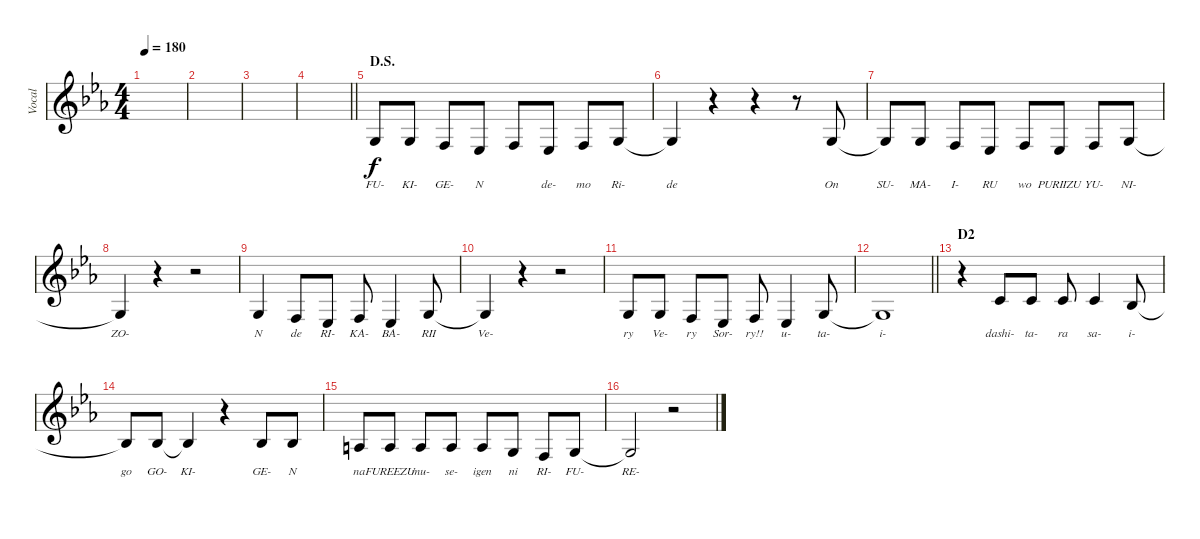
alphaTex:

\track ("Vocal" "Vocal") {instrument cello}
\staff {score}
\tuning (E4 B3 G3 D3 A2 E2) {hide}
\ts (4 4)
\tempo 180
\clef g2
\ks cminor
|
|
|
\barLineRight lightlight
|
\section ("" "D.S.")
0.3.8{lyrics (0 "FU-") lyrics (1 "") lyrics (2 "") lyrics (3 "") lyrics (4 "")} 0.3.8{lyrics (0 "KI-") lyrics (1 "") lyrics (2 "") lyrics (3 "") lyrics (4 "")} 3.4.8{lyrics (0 "GE-") lyrics (1 "") lyrics (2 "") lyrics (3 "") lyrics (4 "")} 1.4.8{lyrics (0 "N") lyrics (1 "") lyrics (2 "") lyrics (3 "") lyrics (4 "")} 3.4.8{lyrics (0 "") lyrics (1 "") lyrics (2 "") lyrics (3 "") lyrics (4 "")} 1.4.8{lyrics (0 "de-") lyrics (1 "") lyrics (2 "") lyrics (3 "") lyrics (4 "")} 3.4.8{lyrics (0 "mo") lyrics (1 "") lyrics (2 "") lyrics (3 "") lyrics (4 "")} 0.3.8{lyrics (0 "Ri-") lyrics (1 "") lyrics (2 "") lyrics (3 "") lyrics (4 "")} |
0.3{t}.4{lyrics (0 "de") lyrics (1 "") lyrics (2 "") lyrics (3 "") lyrics (4 "")} r.4 r.4 r.8 0.3.8{lyrics (0 "On") lyrics (1 "") lyrics (2 "") lyrics (3 "") lyrics (4 "")} |
0.3{t}.8{lyrics (0 "SU-") lyrics (1 "") lyrics (2 "") lyrics (3 "") lyrics (4 "")} 0.3.8{lyrics (0 "MA-") lyrics (1 "") lyrics (2 "") lyrics (3 "") lyrics (4 "")} 3.4.8{lyrics (0 "I-") lyrics (1 "") lyrics (2 "") lyrics (3 "") lyrics (4 "")} 1.4.8{lyrics (0 "RU") lyrics (1 "") lyrics (2 "") lyrics (3 "") lyrics (4 "")} 3.4.8{lyrics (0 "wo") lyrics (1 "") lyrics (2 "") lyrics (3 "") lyrics (4 "")} 1.4.8{lyrics (0 "PURIIZU") lyrics (1 "") lyrics (2 "") lyrics (3 "") lyrics (4 "")} 3.4.8{lyrics (0 "YU-") lyrics (1 "") lyrics (2 "") lyrics (3 "") lyrics (4 "")} 0.3.8{lyrics (0 "NI-") lyrics (1 "") lyrics (2 "") lyrics (3 "") lyrics (4 "")} |
0.3{t}.4{lyrics (0 "ZO-") lyrics (1 "") lyrics (2 "") lyrics (3 "") lyrics (4 "")} r.4 r.2 |
0.3.4{lyrics (0 "N") lyrics (1 "") lyrics (2 "") lyrics (3 "") lyrics (4 "")} 3.4.8{lyrics (0 "de") lyrics (1 "") lyrics (2 "") lyrics (3 "") lyrics (4 "")} 1.4.8{lyrics (0 "RI-") lyrics (1 "") lyrics (2 "") lyrics (3 "") lyrics (4 "")} 3.4.8{lyrics (0 "KA-") lyrics (1 "") lyrics (2 "") lyrics (3 "") lyrics (4 "")} 1.4.4{lyrics (0 "BA-") lyrics (1 "") lyrics (2 "") lyrics (3 "") lyrics (4 "")} 0.3.8{lyrics (0 "RII") lyrics (1 "") lyrics (2 "") lyrics (3 "") lyrics (4 "")} |
0.3{t}.4{lyrics (0 "Ve-") lyrics (1 "") lyrics (2 "") lyrics (3 "") lyrics (4 "")} r.4 r.2 |
0.3.8{lyrics (0 "ry") lyrics (1 "") lyrics (2 "") lyrics (3 "") lyrics (4 "")} 0.3.8{lyrics (0 "Ve-") lyrics (1 "") lyrics (2 "") lyrics (3 "") lyrics (4 "")} 3.4.8{lyrics (0 "ry") lyrics (1 "") lyrics (2 "") lyrics (3 "") lyrics (4 "")} 1.4.8{lyrics (0 "Sor-") lyrics (1 "") lyrics (2 "") lyrics (3 "") lyrics (4 "")} 3.4.8{lyrics (0 "ry!!") lyrics (1 "") lyrics (2 "") lyrics (3 "") lyrics (4 "")} 1.4.4{lyrics (0 "u-") lyrics (1 "") lyrics (2 "") lyrics (3 "") lyrics (4 "")} 0.3.8{lyrics (0 "ta-") lyrics (1 "") lyrics (2 "") lyrics (3 "") lyrics (4 "")} |
\barLineRight lightlight
0.3{t}.1{lyrics (0 "i-") lyrics (1 "") lyrics (2 "") lyrics (3 "") lyrics (4 "")} |
\section ("" "D2")
r.4 1.2.8{lyrics (0 "dashi-") lyrics (1 "") lyrics (2 "") lyrics (3 "") lyrics (4 "")} 1.2.8{lyrics (0 "ta-") lyrics (1 "") lyrics (2 "") lyrics (3 "") lyrics (4 "")} 1.2.8{lyrics (0 "ra") lyrics (1 "") lyrics (2 "") lyrics (3 "") lyrics (4 "")} 1.2.4{lyrics (0 "sa-") lyrics (1 "") lyrics (2 "") lyrics (3 "") lyrics (4 "")} 3.3.8{lyrics (0 "i-") lyrics (1 "") lyrics (2 "") lyrics (3 "") lyrics (4 "")} |
3.3{t}.8{lyrics (0 "go") lyrics (1 "") lyrics (2 "") lyrics (3 "") lyrics (4 "")} 3.3.8{lyrics (0 "GO-") lyrics (1 "") lyrics (2 "") lyrics (3 "") lyrics (4 "")} 3.3{t}.4{lyrics (0 "KI-") lyrics (1 "") lyrics (2 "") lyrics (3 "") lyrics (4 "")} r.4 3.3.8{lyrics (0 "GE-") lyrics (1 "") lyrics (2 "") lyrics (3 "") lyrics (4 "")} 3.3.8{lyrics (0 "N") lyrics (1 "") lyrics (2 "") lyrics (3 "") lyrics (4 "")} |
2.3.8{lyrics (0 "na") lyrics (1 "") lyrics (2 "") lyrics (3 "") lyrics (4 "")} 2.3.8{lyrics (0 "FUREEZU") lyrics (1 "") lyrics (2 "") lyrics (3 "") lyrics (4 "")} 2.3.8{lyrics (0 "mu-") lyrics (1 "") lyrics (2 "") lyrics (3 "") lyrics (4 "")} 2.3.8{lyrics (0 "se-") lyrics (1 "") lyrics (2 "") lyrics (3 "") lyrics (4 "")} 2.3.8{lyrics (0 "igen") lyrics (1 "") lyrics (2 "") lyrics (3 "") lyrics (4 "")} 0.3.8{lyrics (0 "ni") lyrics (1 "") lyrics (2 "") lyrics (3 "") lyrics (4 "")} 3.4.8{lyrics (0 "RI-") lyrics (1 "") lyrics (2 "") lyrics (3 "") lyrics (4 "")} 0.3.8{lyrics (0 "FU-") lyrics (1 "") lyrics (2 "") lyrics (3 "") lyrics (4 "")} |
0.3{t}.2{lyrics (0 "RE-") lyrics (1 "") lyrics (2 "") lyrics (3 "") lyrics (4 "")} r.2
